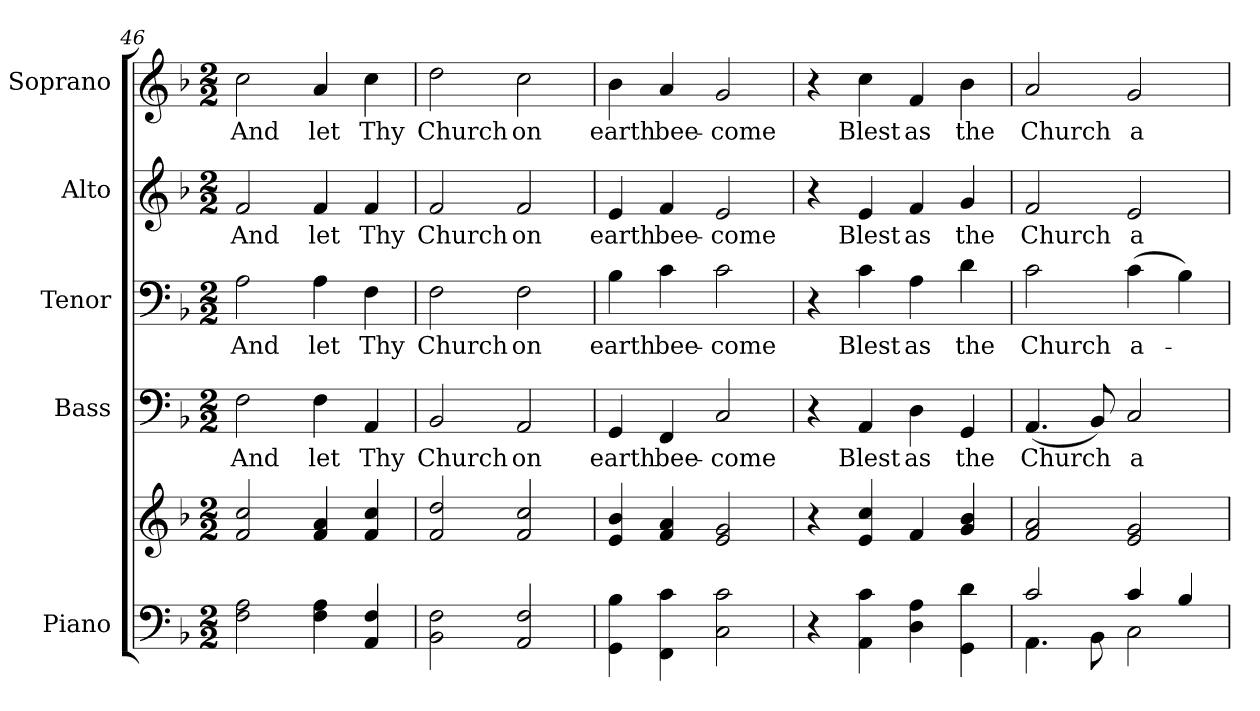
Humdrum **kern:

**kern	**kern	**kern	**text	**kern	**text	**kern	**text	**kern	**text
*part5	*part5	*part4	*part4	*part3	*part3	*part2	*part2	*part1	*part1
*staff6	*staff5	*staff4	*staff4	*staff3	*staff3	*staff2	*staff2	*staff1	*staff1
*I"Piano	*	*I"Bass	*	*I"Tenor	*	*I"Alto	*	*I"Soprano	*
*I'Pno.	*	*I'B.	*	*I'T.	*	*I'A.	*	*I'S.	*
!!LO:PB:g=z
*clefF4	*clefG2	*clefF4	*	*clefF4	*	*clefG2	*	*clefG2	*
*k[b-]	*k[b-]	*k[b-]	*	*k[b-]	*	*k[b-]	*	*k[b-]	*
*F:	*F:	*F:	*	*F:	*	*F:	*	*F:	*
*M2/2	*M2/2	*M2/2	*	*M2/2	*	*M2/2	*	*M2/2	*
=46	=46	=46	=46	=46	=46	=46	=46	=46	=46
!	!	!	!LO:LY:b:color=#000000	!	!	!	!	!	!
!	!	!	!	!	!LO:LY:b:color=#000000	!	!	!	!
!	!	!	!	!	!	!	!LO:LY:b:color=#000000	!	!
!	!	!	!	!	!	!	!	!	!LO:LY:b:color=#000000
2Fi\ 2Ai	2fi/ 2cci	2Fi\	And	2Ai\	And	2fi/	And	2cci\	And
!	!	!	!LO:LY:b:color=#000000	!	!	!	!	!	!
!	!	!	!	!	!LO:LY:b:color=#000000	!	!	!	!
!	!	!	!	!	!	!	!LO:LY:b:color=#000000	!	!
!	!	!	!	!	!	!	!	!	!LO:LY:b:color=#000000
4Fi\ 4Ai	4fi/ 4ai	4Fi\	let	4Ai\	let	4fi/	let	4ai/	let
!	!	!	!LO:LY:b:color=#000000	!	!	!	!	!	!
!	!	!	!	!	!LO:LY:b:color=#000000	!	!	!	!
!	!	!	!	!	!	!	!LO:LY:b:color=#000000	!	!
!	!	!	!	!	!	!	!	!	!LO:LY:b:color=#000000
4AAi/ 4Fi	4fi/ 4cci	4AAi/	Thy	4Fi\	Thy	4fi/	Thy	4cci\	Thy
=47	=47	=47	=47	=47	=47	=47	=47	=47	=47
!	!	!	!LO:LY:b:color=#000000	!	!	!	!	!	!
!	!	!	!	!	!LO:LY:b:color=#000000	!	!	!	!
!	!	!	!	!	!	!	!LO:LY:b:color=#000000	!	!
!	!	!	!	!	!	!	!	!	!LO:LY:b:color=#000000
2BB-i\ 2Fi	2fi/ 2ddi	2BB-i/	Church	2Fi\	Church	2fi/	Church	2ddi\	Church
!	!	!	!LO:LY:b:color=#000000	!	!	!	!	!	!
!	!	!	!	!	!LO:LY:b:color=#000000	!	!	!	!
!	!	!	!	!	!	!	!LO:LY:b:color=#000000	!	!
!	!	!	!	!	!	!	!	!	!LO:LY:b:color=#000000
2AAi/ 2Fi	2fi/ 2cci	2AAi/	on	2Fi\	on	2fi/	on	2cci\	on
=48	=48	=48	=48	=48	=48	=48	=48	=48	=48
!	!	!	!LO:LY:b:color=#000000	!	!	!	!	!	!
!	!	!	!	!	!LO:LY:b:color=#000000	!	!	!	!
!	!	!	!	!	!	!	!LO:LY:b:color=#000000	!	!
!	!	!	!	!	!	!	!	!	!LO:LY:b:color=#000000
4GGi\ 4B-i	4ei/ 4b-i	4GGi/	earth	4B-i\	earth	4ei/	earth	4b-i\	earth
!	!	!	!LO:LY:b:color=#000000	!	!	!	!	!	!
!	!	!	!	!	!LO:LY:b:color=#000000	!	!	!	!
!	!	!	!	!	!	!	!LO:LY:b:color=#000000	!	!
!	!	!	!	!	!	!	!	!	!LO:LY:b:color=#000000
4FFi\ 4ci	4fi/ 4ai	4FFi/	bee-	4ci\	bee-	4fi/	bee-	4ai/	bee-
!	!	!	!LO:LY:b:color=#000000	!	!	!	!	!	!
!	!	!	!	!	!LO:LY:b:color=#000000	!	!	!	!
!	!	!	!	!	!	!	!LO:LY:b:color=#000000	!	!
!	!	!	!	!	!	!	!	!	!LO:LY:b:color=#000000
2Ci\ 2ci	2ei/ 2gi	2Ci/	-come	2ci\	-come	2ei/	-come	2gi/	-come
!!LO:PB:g=z
=49	=49	=49	=49	=49	=49	=49	=49	=49	=49
4r	4r	4r	.	4r	.	4r	.	4r	.
!	!	!	!LO:LY:b:color=#000000	!	!	!	!	!	!
!	!	!	!	!	!LO:LY:b:color=#000000	!	!	!	!
!	!	!	!	!	!	!	!LO:LY:b:color=#000000	!	!
!	!	!	!	!	!	!	!	!	!LO:LY:b:color=#000000
4AAi\ 4ci	4ei/ 4cci	4AAi/	Blest	4ci\	Blest	4ei/	Blest	4cci\	Blest
!	!	!	!LO:LY:b:color=#000000	!	!	!	!	!	!
!	!	!	!	!	!LO:LY:b:color=#000000	!	!	!	!
!	!	!	!	!	!	!	!LO:LY:b:color=#000000	!	!
!	!	!	!	!	!	!	!	!	!LO:LY:b:color=#000000
4Di\ 4Ai	4fi/	4Di\	as	4Ai\	as	4fi/	as	4fi/	as
!	!	!	!LO:LY:b:color=#000000	!	!	!	!	!	!
!	!	!	!	!	!LO:LY:b:color=#000000	!	!	!	!
!	!	!	!	!	!	!	!LO:LY:b:color=#000000	!	!
!	!	!	!	!	!	!	!	!	!LO:LY:b:color=#000000
4GGi\ 4di	4gi/ 4b-i	4GGi/	the	4di\	the	4gi/	the	4b-i\	the
=50	=50	=50	=50	=50	=50	=50	=50	=50	=50
*^	*	*	*	*	*	*	*	*	*
!	!	!	!	!LO:LY:b:color=#000000	!	!	!	!	!	!
!	!	!	!	!	!	!LO:LY:b:color=#000000	!	!	!	!
!	!	!	!	!	!	!	!	!LO:LY:b:color=#000000	!	!
!	!	!	!	!	!	!	!	!	!	!LO:LY:b:color=#000000
2ci/	4.AAi\	2fi/ 2ai	(4.AAi/	Church	2ci\	Church	2fi/	Church	2ai/	Church
.	8BB-i\	.	8BB-i/)	.	.	.	.	.	.	.
!	!	!	!	!LO:LY:b:color=#000000	!	!	!	!	!	!
!	!	!	!	!	!	!LO:LY:b:color=#000000	!	!	!	!
!	!	!	!	!	!	!	!	!LO:LY:b:color=#000000	!	!
!	!	!	!	!	!	!	!	!	!	!LO:LY:b:color=#000000
4ci/	2Ci\	2ei/ 2gi	2Ci/	a-	(4ci\	a-	2ei/	a-	2gi/	a-
4B-i/	.	.	.	.	4B-i\)	.	.	.	.	.
*v	*v	*	*	*	*	*	*	*	*	*
=	=	=	=	=	=	=	=	=	=
*-	*-	*-	*-	*-	*-	*-	*-	*-	*-
